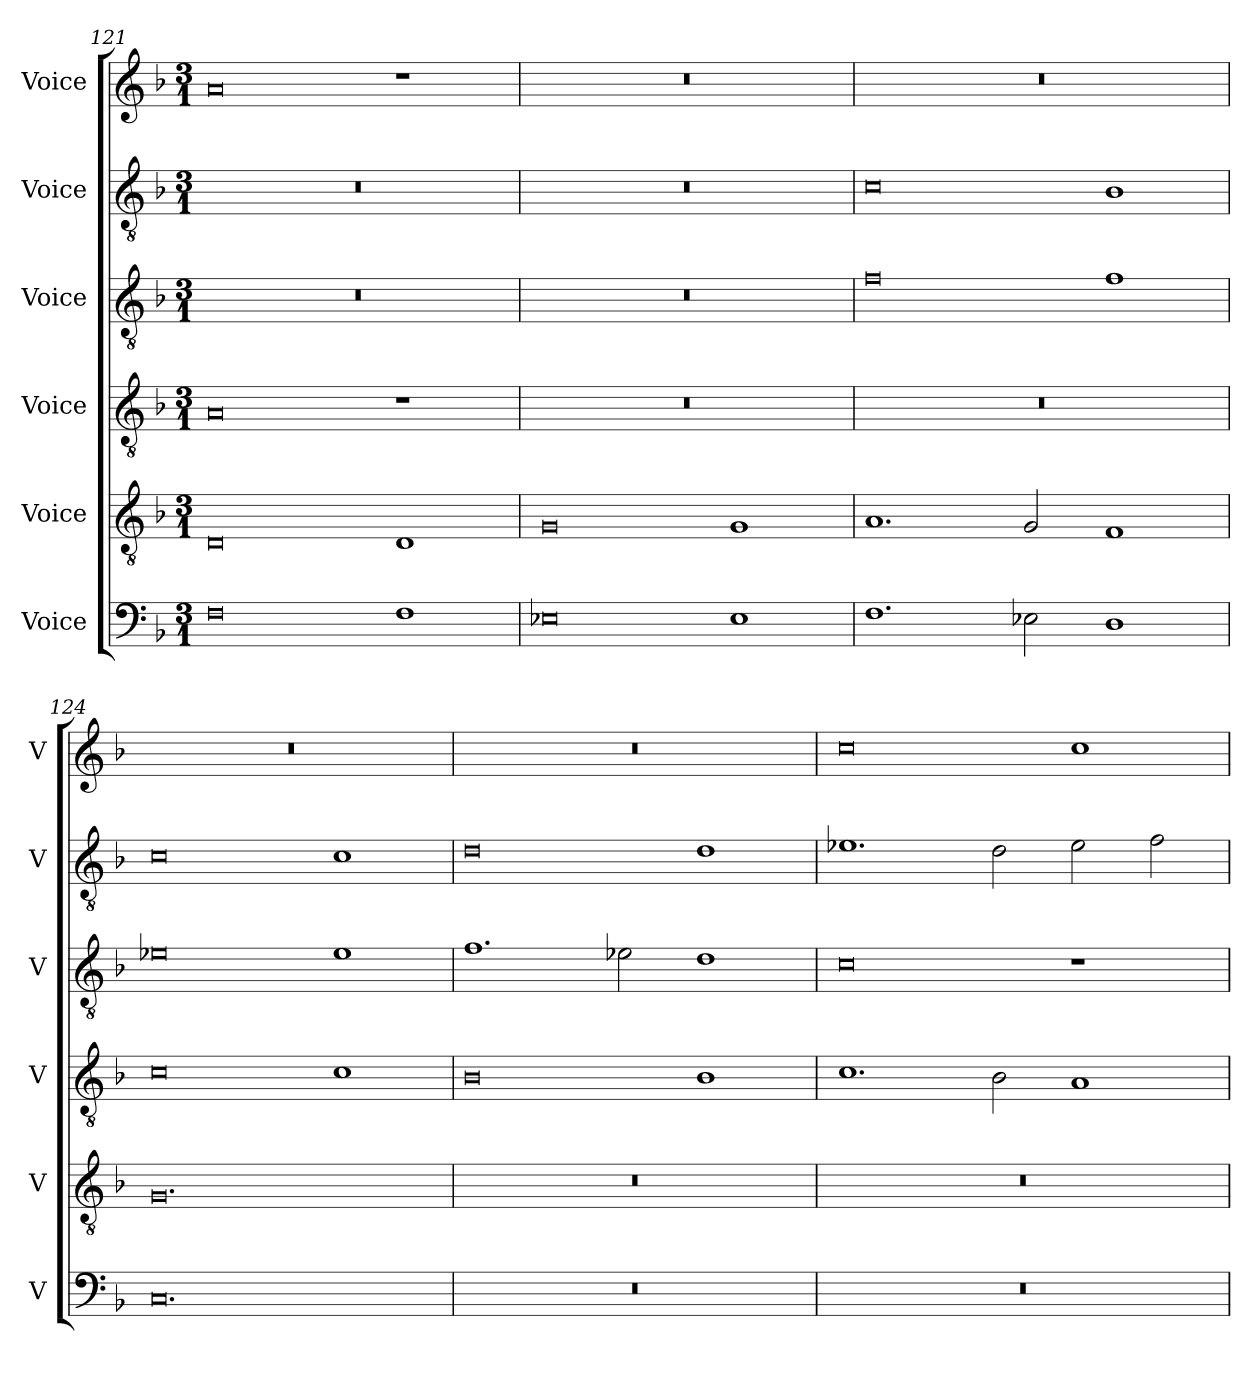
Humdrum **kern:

**kern	**kern	**kern	**kern	**kern	**kern
*part6	*part5	*part4	*part3	*part2	*part1
*staff6	*staff5	*staff4	*staff3	*staff2	*staff1
*I"Voice	*I"Voice	*I"Voice	*I"Voice	*I"Voice	*I"Voice
*I'V	*I'V	*I'V	*I'V	*I'V	*I'V
*clefF4	*clefGv2	*clefGv2	*clefGv2	*clefGv2	*clefG2
*k[b-]	*k[b-]	*k[b-]	*k[b-]	*k[b-]	*k[b-]
*M3/1	*M3/1	*M3/1	*M3/1	*M3/1	*M3/1
=121	=121	=121	=121	=121	=121
0F	0D	0A	0.r	0.r	0a
1F	1D	1r	.	.	1r
!!LO:PB:g=z
=122	=122	=122	=122	=122	=122
0E-X	0G	0.r	0.r	0.r	0.r
1E-	1G	.	.	.	.
=123	=123	=123	=123	=123	=123
1.F	1.A	0.r	0f	0c	0.r
2E-X\	2G/	.	.	.	.
1D	1F	.	1f	1B-	.
=124	=124	=124	=124	=124	=124
0.C	0.G	0c	0e-X	0c	0.r
.	.	1c	1e-	1c	.
=125	=125	=125	=125	=125	=125
0.r	0.r	0B-	1.f	0d	0.r
.	.	.	2e-X\	.	.
.	.	1B-	1d	1d	.
!!LO:LB:g=z
=126	=126	=126	=126	=126	=126
0.r	0.r	1.c	0c	1.e-X	0cc
.	.	2B-\	.	2d\	.
.	.	1A	1r	2e-\	1cc
.	.	.	.	2f\	.
=	=	=	=	=	=
*-	*-	*-	*-	*-	*-
